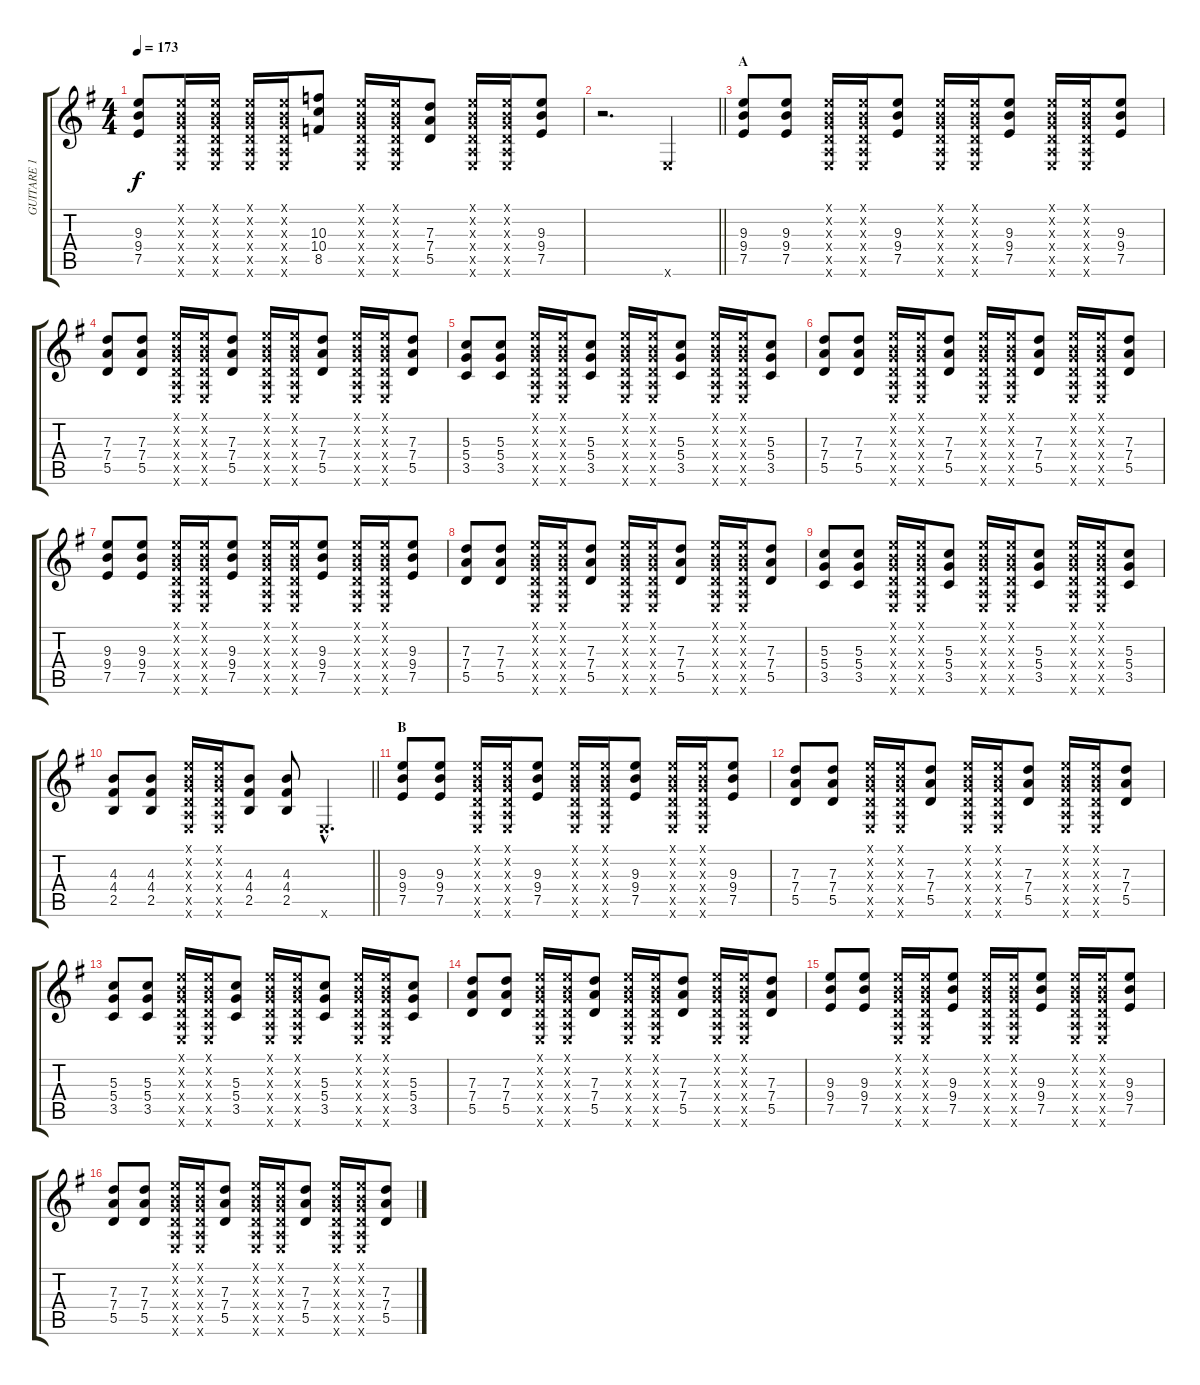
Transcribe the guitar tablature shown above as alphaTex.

\track ("GUITARE 1" "GUITARE 1") {instrument distortionguitar}
\staff {score tabs}
\tuning (E4 B3 G3 D3 A2 E2) {hide}
\ts (4 4)
\tempo 173
\clef g2
\ks g
(9.3 9.4 7.5).8{dy f} (0.1{x} 0.2{x} 0.3{x} 0.4{x} 0.5{x} 0.6{x}).16 (0.1{x} 0.2{x} 0.3{x} 0.4{x} 0.5{x} 0.6{x}).16 (0.1{x} 0.2{x} 0.3{x} 0.4{x} 0.5{x} 0.6{x}).16 (0.1{x} 0.2{x} 0.3{x} 0.4{x} 0.5{x} 0.6{x}).16 (10.3 10.4 8.5).8 (0.1{x} 0.2{x} 0.3{x} 0.4{x} 0.5{x} 0.6{x}).16 (0.1{x} 0.2{x} 0.3{x} 0.4{x} 0.5{x} 0.6{x}).16 (7.3 7.4 5.5).8 (0.1{x} 0.2{x} 0.3{x} 0.4{x} 0.5{x} 0.6{x}).16 (0.1{x} 0.2{x} 0.3{x} 0.4{x} 0.5{x} 0.6{x}).16 (9.3 9.4 7.5).8 |
\barLineRight lightlight
r.2{d} 0.6{x}.4 |
\section ("" "A")
(9.3 9.4 7.5).8 (9.3 9.4 7.5).8 (0.1{x} 0.2{x} 0.3{x} 0.4{x} 0.5{x} 0.6{x}).16 (0.1{x} 0.2{x} 0.3{x} 0.4{x} 0.5{x} 0.6{x}).16 (9.3 9.4 7.5).8 (0.1{x} 0.2{x} 0.3{x} 0.4{x} 0.5{x} 0.6{x}).16 (0.1{x} 0.2{x} 0.3{x} 0.4{x} 0.5{x} 0.6{x}).16 (9.3 9.4 7.5).8 (0.1{x} 0.2{x} 0.3{x} 0.4{x} 0.5{x} 0.6{x}).16 (0.1{x} 0.2{x} 0.3{x} 0.4{x} 0.5{x} 0.6{x}).16 (9.3 9.4 7.5).8 |
(7.3 7.4 5.5).8 (7.3 7.4 5.5).8 (0.1{x} 0.2{x} 0.3{x} 0.4{x} 0.5{x} 0.6{x}).16 (0.1{x} 0.2{x} 0.3{x} 0.4{x} 0.5{x} 0.6{x}).16 (7.3 7.4 5.5).8 (0.1{x} 0.2{x} 0.3{x} 0.4{x} 0.5{x} 0.6{x}).16 (0.1{x} 0.2{x} 0.3{x} 0.4{x} 0.5{x} 0.6{x}).16 (7.3 7.4 5.5).8 (0.1{x} 0.2{x} 0.3{x} 0.4{x} 0.5{x} 0.6{x}).16 (0.1{x} 0.2{x} 0.3{x} 0.4{x} 0.5{x} 0.6{x}).16 (7.3 7.4 5.5).8 |
(5.3 5.4 3.5).8 (5.3 5.4 3.5).8 (0.1{x} 0.2{x} 0.3{x} 0.4{x} 0.5{x} 0.6{x}).16 (0.1{x} 0.2{x} 0.3{x} 0.4{x} 0.5{x} 0.6{x}).16 (5.3 5.4 3.5).8 (0.1{x} 0.2{x} 0.3{x} 0.4{x} 0.5{x} 0.6{x}).16 (0.1{x} 0.2{x} 0.3{x} 0.4{x} 0.5{x} 0.6{x}).16 (5.3 5.4 3.5).8 (0.1{x} 0.2{x} 0.3{x} 0.4{x} 0.5{x} 0.6{x}).16 (0.1{x} 0.2{x} 0.3{x} 0.4{x} 0.5{x} 0.6{x}).16 (5.3 5.4 3.5).8 |
(7.3 7.4 5.5).8 (7.3 7.4 5.5).8 (0.1{x} 0.2{x} 0.3{x} 0.4{x} 0.5{x} 0.6{x}).16 (0.1{x} 0.2{x} 0.3{x} 0.4{x} 0.5{x} 0.6{x}).16 (7.3 7.4 5.5).8 (0.1{x} 0.2{x} 0.3{x} 0.4{x} 0.5{x} 0.6{x}).16 (0.1{x} 0.2{x} 0.3{x} 0.4{x} 0.5{x} 0.6{x}).16 (7.3 7.4 5.5).8 (0.1{x} 0.2{x} 0.3{x} 0.4{x} 0.5{x} 0.6{x}).16 (0.1{x} 0.2{x} 0.3{x} 0.4{x} 0.5{x} 0.6{x}).16 (7.3 7.4 5.5).8 |
(9.3 9.4 7.5).8 (9.3 9.4 7.5).8 (0.1{x} 0.2{x} 0.3{x} 0.4{x} 0.5{x} 0.6{x}).16 (0.1{x} 0.2{x} 0.3{x} 0.4{x} 0.5{x} 0.6{x}).16 (9.3 9.4 7.5).8 (0.1{x} 0.2{x} 0.3{x} 0.4{x} 0.5{x} 0.6{x}).16 (0.1{x} 0.2{x} 0.3{x} 0.4{x} 0.5{x} 0.6{x}).16 (9.3 9.4 7.5).8 (0.1{x} 0.2{x} 0.3{x} 0.4{x} 0.5{x} 0.6{x}).16 (0.1{x} 0.2{x} 0.3{x} 0.4{x} 0.5{x} 0.6{x}).16 (9.3 9.4 7.5).8 |
(7.3 7.4 5.5).8 (7.3 7.4 5.5).8 (0.1{x} 0.2{x} 0.3{x} 0.4{x} 0.5{x} 0.6{x}).16 (0.1{x} 0.2{x} 0.3{x} 0.4{x} 0.5{x} 0.6{x}).16 (7.3 7.4 5.5).8 (0.1{x} 0.2{x} 0.3{x} 0.4{x} 0.5{x} 0.6{x}).16 (0.1{x} 0.2{x} 0.3{x} 0.4{x} 0.5{x} 0.6{x}).16 (7.3 7.4 5.5).8 (0.1{x} 0.2{x} 0.3{x} 0.4{x} 0.5{x} 0.6{x}).16 (0.1{x} 0.2{x} 0.3{x} 0.4{x} 0.5{x} 0.6{x}).16 (7.3 7.4 5.5).8 |
(5.3 5.4 3.5).8 (5.3 5.4 3.5).8 (0.1{x} 0.2{x} 0.3{x} 0.4{x} 0.5{x} 0.6{x}).16 (0.1{x} 0.2{x} 0.3{x} 0.4{x} 0.5{x} 0.6{x}).16 (5.3 5.4 3.5).8 (0.1{x} 0.2{x} 0.3{x} 0.4{x} 0.5{x} 0.6{x}).16 (0.1{x} 0.2{x} 0.3{x} 0.4{x} 0.5{x} 0.6{x}).16 (5.3 5.4 3.5).8 (0.1{x} 0.2{x} 0.3{x} 0.4{x} 0.5{x} 0.6{x}).16 (0.1{x} 0.2{x} 0.3{x} 0.4{x} 0.5{x} 0.6{x}).16 (5.3 5.4 3.5).8 |
\barLineRight lightlight
(4.3 4.4 2.5).8 (4.3 4.4 2.5).8 (0.1{x} 0.2{x} 0.3{x} 0.4{x} 0.5{x} 0.6{x}).16 (0.1{x} 0.2{x} 0.3{x} 0.4{x} 0.5{x} 0.6{x}).16 (4.3 4.4 2.5).8 (4.3 4.4 2.5).8 0.6{hac x}.4{d} |
\section ("" "B")
(9.3 9.4 7.5).8 (9.3 9.4 7.5).8 (0.1{x} 0.2{x} 0.3{x} 0.4{x} 0.5{x} 0.6{x}).16 (0.1{x} 0.2{x} 0.3{x} 0.4{x} 0.5{x} 0.6{x}).16 (9.3 9.4 7.5).8 (0.1{x} 0.2{x} 0.3{x} 0.4{x} 0.5{x} 0.6{x}).16 (0.1{x} 0.2{x} 0.3{x} 0.4{x} 0.5{x} 0.6{x}).16 (9.3 9.4 7.5).8 (0.1{x} 0.2{x} 0.3{x} 0.4{x} 0.5{x} 0.6{x}).16 (0.1{x} 0.2{x} 0.3{x} 0.4{x} 0.5{x} 0.6{x}).16 (9.3 9.4 7.5).8 |
(7.3 7.4 5.5).8 (7.3 7.4 5.5).8 (0.1{x} 0.2{x} 0.3{x} 0.4{x} 0.5{x} 0.6{x}).16 (0.1{x} 0.2{x} 0.3{x} 0.4{x} 0.5{x} 0.6{x}).16 (7.3 7.4 5.5).8 (0.1{x} 0.2{x} 0.3{x} 0.4{x} 0.5{x} 0.6{x}).16 (0.1{x} 0.2{x} 0.3{x} 0.4{x} 0.5{x} 0.6{x}).16 (7.3 7.4 5.5).8 (0.1{x} 0.2{x} 0.3{x} 0.4{x} 0.5{x} 0.6{x}).16 (0.1{x} 0.2{x} 0.3{x} 0.4{x} 0.5{x} 0.6{x}).16 (7.3 7.4 5.5).8 |
(5.3 5.4 3.5).8 (5.3 5.4 3.5).8 (0.1{x} 0.2{x} 0.3{x} 0.4{x} 0.5{x} 0.6{x}).16 (0.1{x} 0.2{x} 0.3{x} 0.4{x} 0.5{x} 0.6{x}).16 (5.3 5.4 3.5).8 (0.1{x} 0.2{x} 0.3{x} 0.4{x} 0.5{x} 0.6{x}).16 (0.1{x} 0.2{x} 0.3{x} 0.4{x} 0.5{x} 0.6{x}).16 (5.3 5.4 3.5).8 (0.1{x} 0.2{x} 0.3{x} 0.4{x} 0.5{x} 0.6{x}).16 (0.1{x} 0.2{x} 0.3{x} 0.4{x} 0.5{x} 0.6{x}).16 (5.3 5.4 3.5).8 |
(7.3 7.4 5.5).8 (7.3 7.4 5.5).8 (0.1{x} 0.2{x} 0.3{x} 0.4{x} 0.5{x} 0.6{x}).16 (0.1{x} 0.2{x} 0.3{x} 0.4{x} 0.5{x} 0.6{x}).16 (7.3 7.4 5.5).8 (0.1{x} 0.2{x} 0.3{x} 0.4{x} 0.5{x} 0.6{x}).16 (0.1{x} 0.2{x} 0.3{x} 0.4{x} 0.5{x} 0.6{x}).16 (7.3 7.4 5.5).8 (0.1{x} 0.2{x} 0.3{x} 0.4{x} 0.5{x} 0.6{x}).16 (0.1{x} 0.2{x} 0.3{x} 0.4{x} 0.5{x} 0.6{x}).16 (7.3 7.4 5.5).8 |
(9.3 9.4 7.5).8 (9.3 9.4 7.5).8 (0.1{x} 0.2{x} 0.3{x} 0.4{x} 0.5{x} 0.6{x}).16 (0.1{x} 0.2{x} 0.3{x} 0.4{x} 0.5{x} 0.6{x}).16 (9.3 9.4 7.5).8 (0.1{x} 0.2{x} 0.3{x} 0.4{x} 0.5{x} 0.6{x}).16 (0.1{x} 0.2{x} 0.3{x} 0.4{x} 0.5{x} 0.6{x}).16 (9.3 9.4 7.5).8 (0.1{x} 0.2{x} 0.3{x} 0.4{x} 0.5{x} 0.6{x}).16 (0.1{x} 0.2{x} 0.3{x} 0.4{x} 0.5{x} 0.6{x}).16 (9.3 9.4 7.5).8 |
(7.3 7.4 5.5).8 (7.3 7.4 5.5).8 (0.1{x} 0.2{x} 0.3{x} 0.4{x} 0.5{x} 0.6{x}).16 (0.1{x} 0.2{x} 0.3{x} 0.4{x} 0.5{x} 0.6{x}).16 (7.3 7.4 5.5).8 (0.1{x} 0.2{x} 0.3{x} 0.4{x} 0.5{x} 0.6{x}).16 (0.1{x} 0.2{x} 0.3{x} 0.4{x} 0.5{x} 0.6{x}).16 (7.3 7.4 5.5).8 (0.1{x} 0.2{x} 0.3{x} 0.4{x} 0.5{x} 0.6{x}).16 (0.1{x} 0.2{x} 0.3{x} 0.4{x} 0.5{x} 0.6{x}).16 (7.3 7.4 5.5).8
